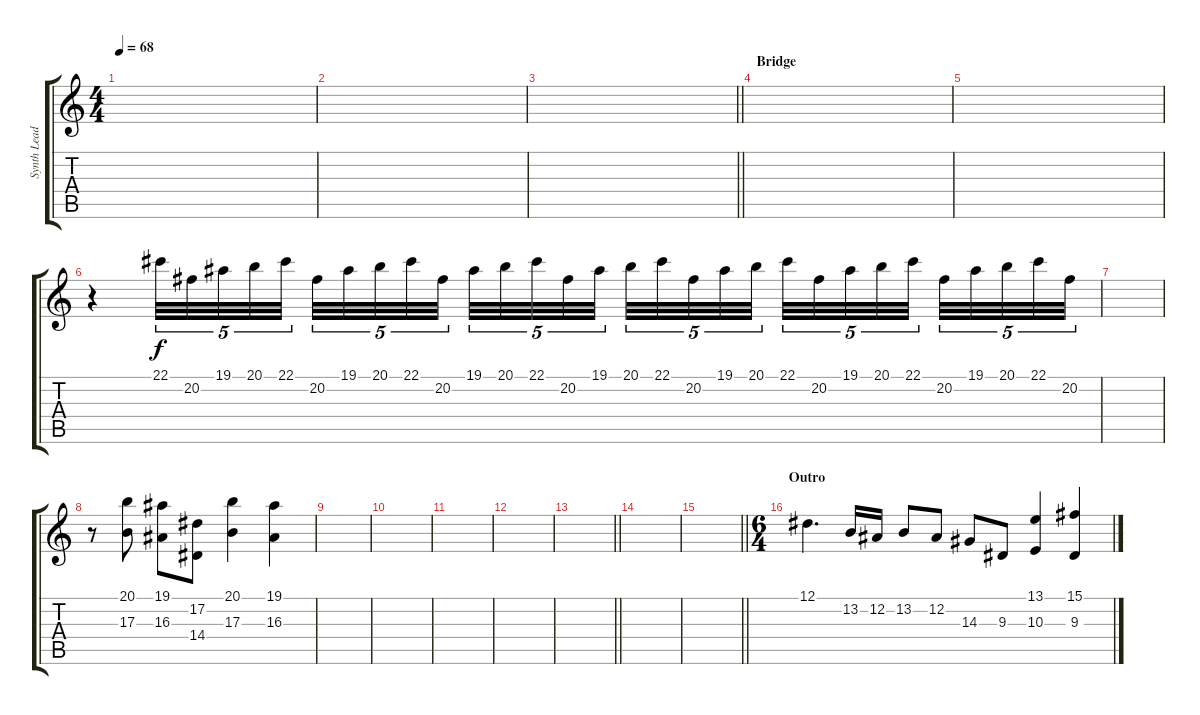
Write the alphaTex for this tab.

\track ("Synth Lead" "Synth Lead") {instrument pad7halo}
\staff {score tabs}
\tuning (Eb4 Bb3 Gb3 Db3 Ab2 Eb2) {hide}
\ts (4 4)
\tempo 68
\clef g2
\ks aminor
|
|
\barLineRight lightlight
|
\section ("" "Bridge")
|
|
r.4 22.1.32{tu (5 4) volume 12} 20.2.32{tu (5 4)} 19.1.32{tu (5 4)} 20.1.32{tu (5 4)} 22.1.32{tu (5 4) beam splitsecondary} 20.2.32{tu (5 4)} 19.1.32{tu (5 4)} 20.1.32{tu (5 4)} 22.1.32{tu (5 4)} 20.2.32{tu (5 4)} 19.1.32{tu (5 4)} 20.1.32{tu (5 4)} 22.1.32{tu (5 4)} 20.2.32{tu (5 4)} 19.1.32{tu (5 4) beam splitsecondary} 20.1.32{tu (5 4)} 22.1.32{tu (5 4)} 20.2.32{tu (5 4)} 19.1.32{tu (5 4)} 20.1.32{tu (5 4)} 22.1.32{tu (5 4) volume 6} 20.2.32{tu (5 4)} 19.1.32{tu (5 4)} 20.1.32{tu (5 4)} 22.1.32{tu (5 4) beam splitsecondary} 20.2.32{tu (5 4)} 19.1.32{tu (5 4)} 20.1.32{tu (5 4)} 22.1.32{tu (5 4)} 20.2.32{tu (5 4)} |
|
r.8{volume 9} (20.1 17.3).8 (19.1 16.3).8 (17.2 14.4).8 (20.1 17.3).4 (19.1 16.3).4 |
|
|
|
|
\barLineRight lightlight
|
\section ("" "")
|
\barLineRight lightlight
|
\ts (6 4)
\section ("" "Outro")
12.1.4{d volume 12 instrument stringensemble1} 13.2.16 12.2.16 13.2.8 12.2.8 14.3.8 9.3.8 (13.1 10.3).4 (15.1 9.3).4
